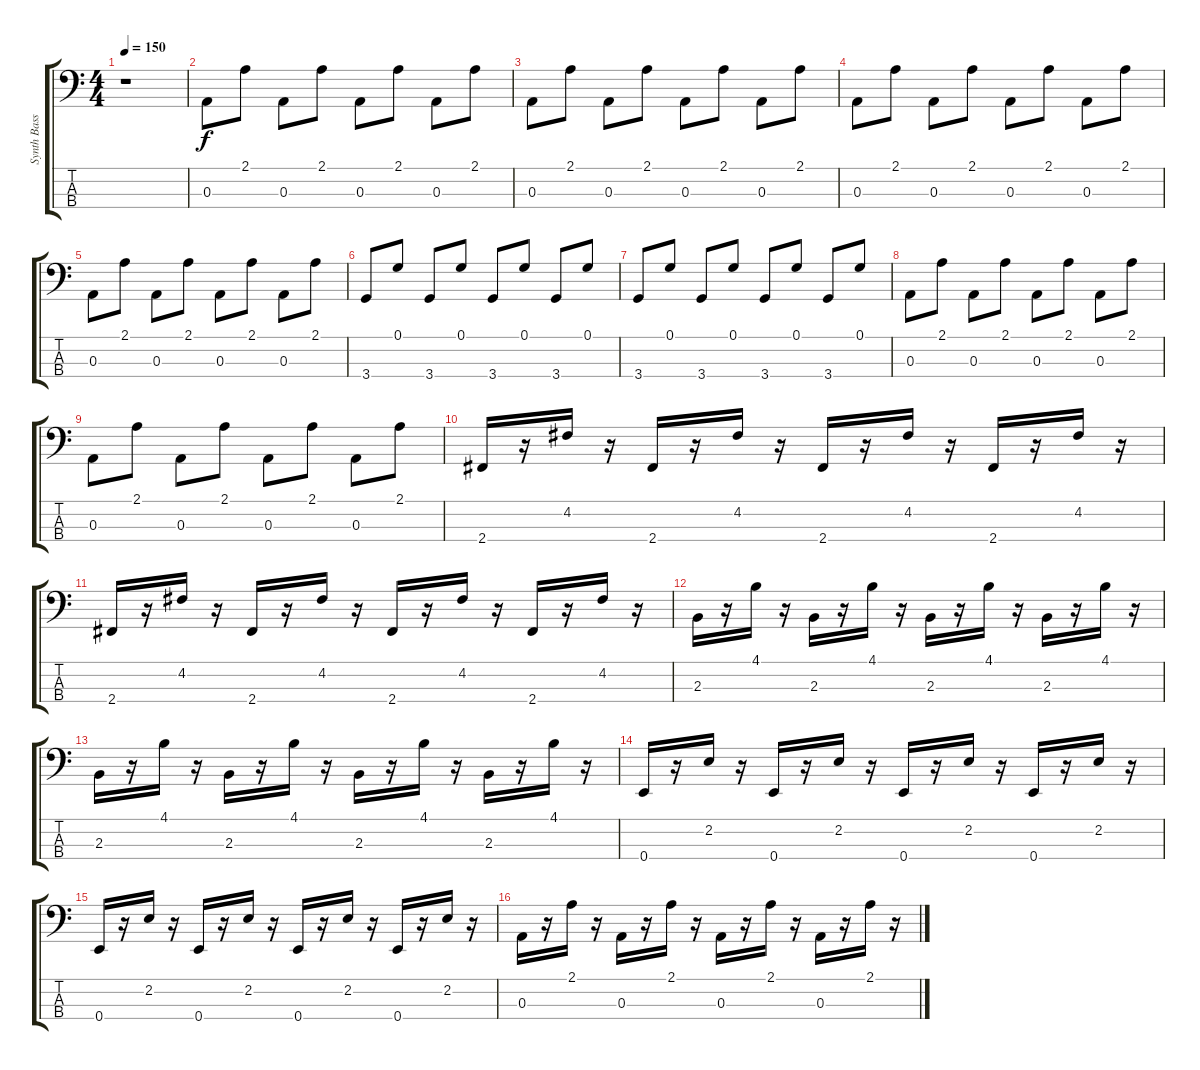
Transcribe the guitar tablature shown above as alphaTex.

\track ("Synth Bass" "Synth Bass") {instrument synthbass2}
\staff {score tabs}
\tuning (G2 D2 A1 E1) {hide}
\ts (4 4)
\tempo 150
\clef f4
\ks c
r.1{dy f} |
0.3.8{balance 8} 2.1.8 0.3.8 2.1.8 0.3.8 2.1.8 0.3.8 2.1.8 |
0.3.8 2.1.8 0.3.8 2.1.8 0.3.8 2.1.8 0.3.8 2.1.8 |
0.3.8 2.1.8 0.3.8 2.1.8 0.3.8 2.1.8 0.3.8 2.1.8 |
0.3.8 2.1.8 0.3.8 2.1.8 0.3.8 2.1.8 0.3.8 2.1.8 |
3.4.8 0.1.8 3.4.8 0.1.8 3.4.8 0.1.8 3.4.8 0.1.8 |
3.4.8 0.1.8 3.4.8 0.1.8 3.4.8 0.1.8 3.4.8 0.1.8 |
0.3.8 2.1.8 0.3.8 2.1.8 0.3.8 2.1.8 0.3.8 2.1.8 |
0.3.8 2.1.8 0.3.8 2.1.8 0.3.8 2.1.8 0.3.8 2.1.8 |
2.4.16 r.16 4.2.16 r.16 2.4.16 r.16 4.2.16 r.16 2.4.16 r.16 4.2.16 r.16 2.4.16 r.16 4.2.16 r.16 |
2.4.16 r.16 4.2.16 r.16 2.4.16 r.16 4.2.16 r.16 2.4.16 r.16 4.2.16 r.16 2.4.16 r.16 4.2.16 r.16 |
2.3.16 r.16 4.1.16 r.16 2.3.16 r.16 4.1.16 r.16 2.3.16 r.16 4.1.16 r.16 2.3.16 r.16 4.1.16 r.16 |
2.3.16 r.16 4.1.16 r.16 2.3.16 r.16 4.1.16 r.16 2.3.16 r.16 4.1.16 r.16 2.3.16 r.16 4.1.16 r.16 |
0.4.16 r.16 2.2.16 r.16 0.4.16 r.16 2.2.16 r.16 0.4.16 r.16 2.2.16 r.16 0.4.16 r.16 2.2.16 r.16 |
0.4.16 r.16 2.2.16 r.16 0.4.16 r.16 2.2.16 r.16 0.4.16 r.16 2.2.16 r.16 0.4.16 r.16 2.2.16 r.16 |
0.3.16 r.16 2.1.16 r.16 0.3.16 r.16 2.1.16 r.16 0.3.16 r.16 2.1.16 r.16 0.3.16 r.16 2.1.16 r.16
